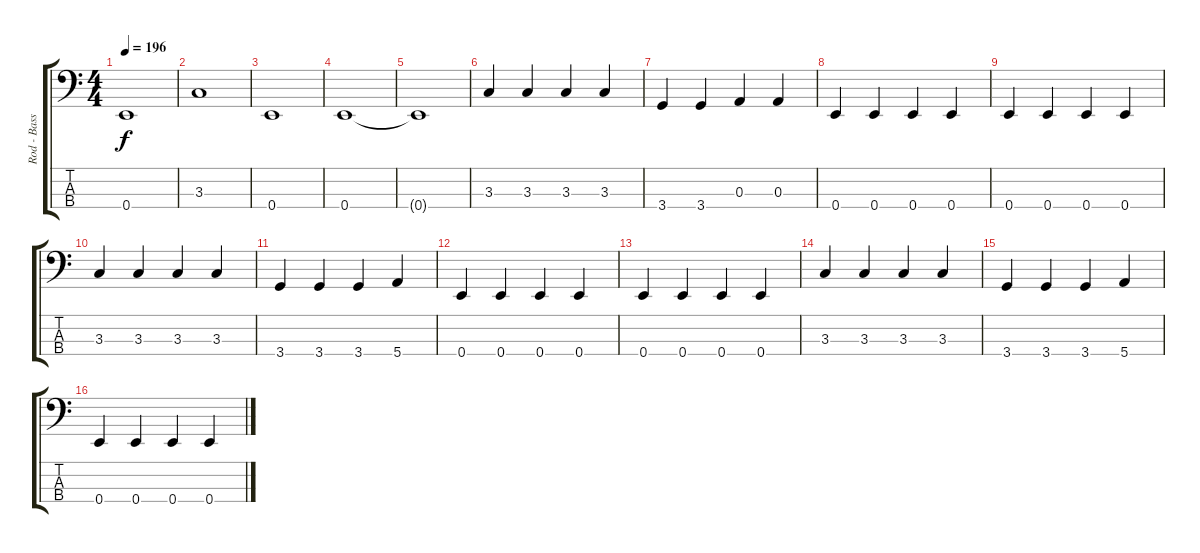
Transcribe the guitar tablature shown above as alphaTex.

\track ("Rod - Bass" "Rod - Bass") {instrument electricbasspick}
\staff {score tabs}
\tuning (G2 D2 A1 E1) {hide}
\ts (4 4)
\tempo 196
\clef f4
\ks c
0.4{t}.1{dy f} |
3.3.1 |
0.4.1 |
0.4.1 |
0.4{t}.1 |
3.3.4 3.3.4 3.3.4 3.3.4 |
3.4.4 3.4.4 0.3.4 0.3.4 |
0.4.4 0.4.4 0.4.4 0.4.4 |
0.4.4 0.4.4 0.4.4 0.4.4 |
3.3.4 3.3.4 3.3.4 3.3.4 |
3.4.4 3.4.4 3.4.4 5.4.4 |
0.4.4 0.4.4 0.4.4 0.4.4 |
0.4.4 0.4.4 0.4.4 0.4.4 |
3.3.4 3.3.4 3.3.4 3.3.4 |
3.4.4 3.4.4 3.4.4 5.4.4 |
0.4.4 0.4.4 0.4.4 0.4.4
